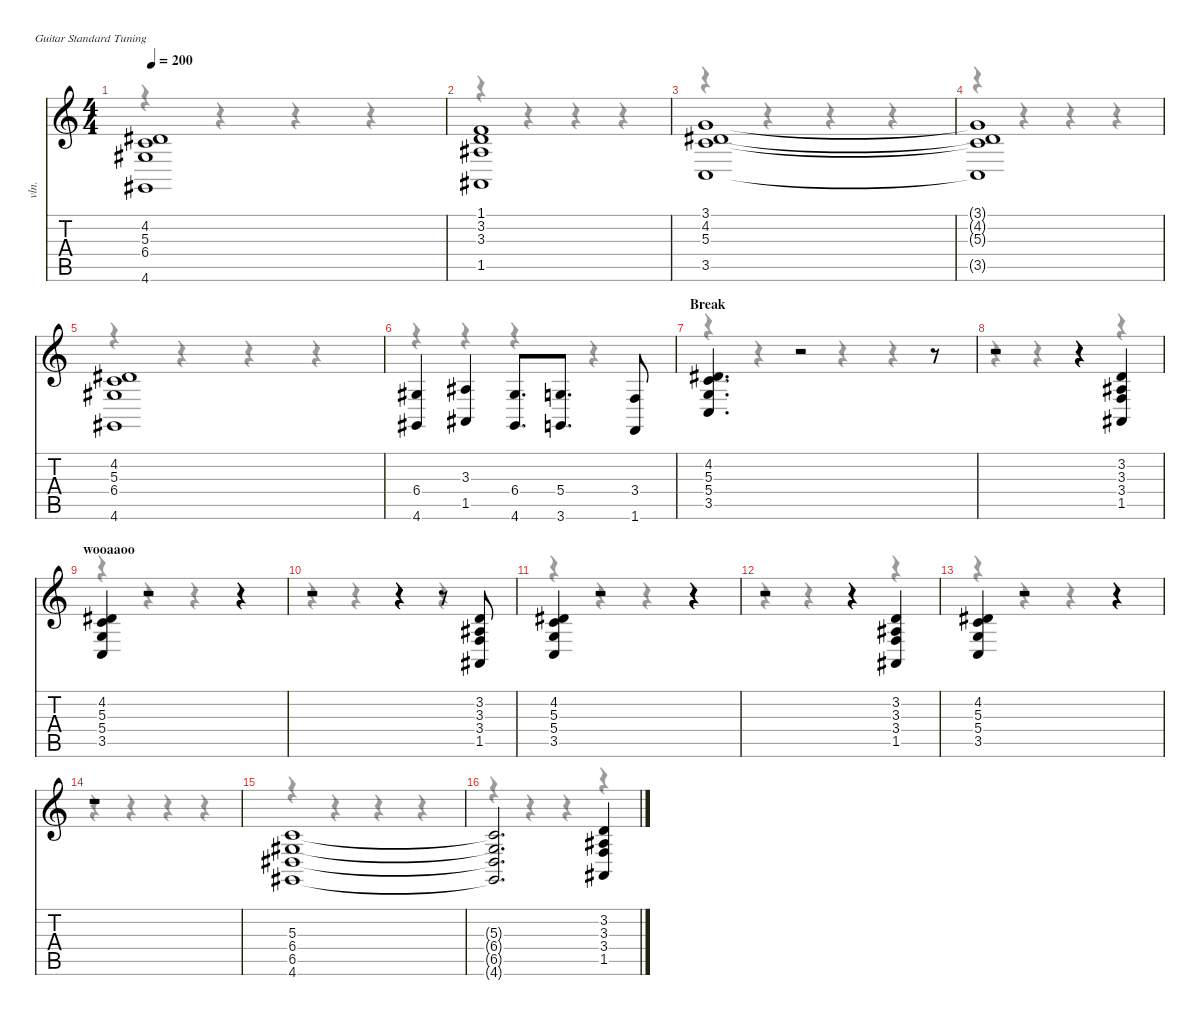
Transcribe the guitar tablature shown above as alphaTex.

\hideDynamics
\bracketExtendMode nobrackets
\otherSystemsTrackNameOrientation horizontal
\track ("Ensemble" "vln.") {instrument stringensemble1}
\staff {score tabs}
\tuning (E4 B3 G3 D3 A2 E2)
\voice
\ts (4 4)
\scale
0.977884
\tempo 200
\accidentals auto
\clef g2
\ottava regular
\simile none
\ks c
(4.2{acc #} 5.3 6.4{acc #} 4.6{acc #}).1{dy f} |
\scale
0.977884 (1.1 3.2 3.3{acc #} 1.5{acc #}).1 |
\scale
1.10656 (3.1 4.2{acc #} 5.3 3.5).1 |
\scale
0.988476 (3.1{t} 4.2{t acc #} 5.3{t} 3.5{t}).1 |
\scale
0.968862 (4.2{acc #} 5.3 6.4{acc #} 4.6{acc #}).1 |
\scale
0.985338 (6.4{acc #} 4.6{acc #}).4 (3.3{acc #} 1.5{acc #}).4 (6.4{acc #} 4.6{acc #}).8{d} (5.4 3.6).8{d} (3.4 1.6).8 |
\section ("" "Break")
\scale
0.968862 (4.2{acc #} 5.3 5.4 3.5).4{d} r.2 r.8 |
\scale
1.00495 r.2 r.4 (3.2 3.3{acc #} 3.4 1.5{acc #}).4 |
\section ("" "wooaaoo")
\scale
0.988476 (4.2{acc #} 5.3 5.4 3.5).4 r.2 r.4 |
\scale
0.988476 r.2 r.4 r.8 (3.2 3.3{acc #} 3.4 1.5{acc #}).8 |
\scale
1.10617 (4.2{acc #} 5.3 5.4 3.5).4 r.2 r.4 |
\scale
0.968469 r.2 r.4 (3.2 3.3{acc #} 3.4 1.5{acc #}).4 |
\scale
0.988084 (4.2{acc #} 5.3 5.4 3.5).4 r.2 r.4 |
\scale
0.988084 r.1 |
\scale
0.968469 (5.3 6.4{acc #} 6.5{acc #} 4.6{acc #}).1 |
\scale
1.00456 (5.3{t} 6.4{t acc #} 6.5{t acc #} 4.6{t acc #}).2{d} (3.2 3.3{acc #} 3.4 1.5{acc #}).4
\voice
\clef g2
\ottava regular
\simile none
\ks c
r.4{dy mf} r.4 r.4 r.4 |
r.4 r.4 r.4 r.4 |
r.4 r.4 r.4 r.4 |
r.4 r.4 r.4 r.4 |
r.4 r.4 r.4 r.4 |
r.4 r.4 r.4 r.4 |
r.4 r.4 r.4 r.4 |
r.4 r.4 r.4 r.4 |
r.4 r.4 r.4 r.4 |
r.4 r.4 r.4 r.4 |
r.4 r.4 r.4 r.4 |
r.4 r.4 r.4 r.4 |
r.4 r.4 r.4 r.4 |
r.4 r.4 r.4 r.4 |
r.4 r.4 r.4 r.4 |
r.4 r.4 r.4 r.4
